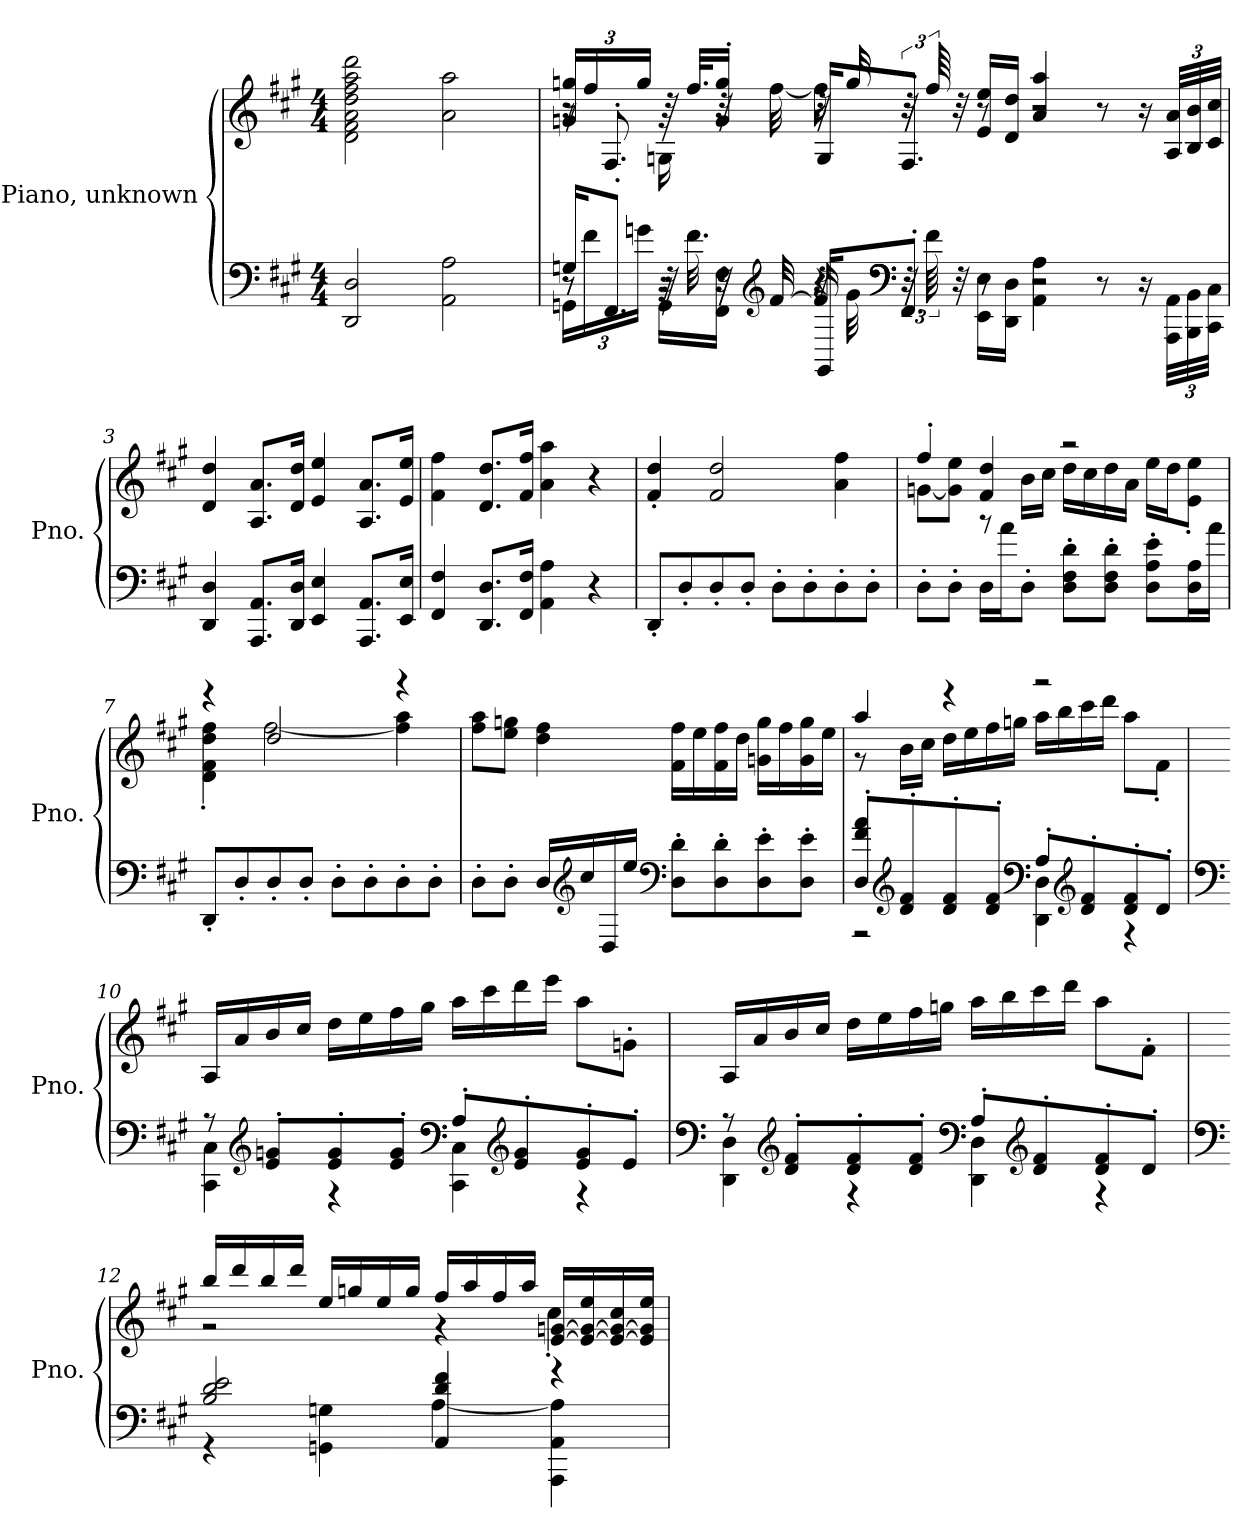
**kern	**kern
*part1	*part1
*staff2	*staff1
*I"Piano, unknown	*
*I'Pno.	*
*clefF4	*clefG2
*k[f#c#g#]	*k[f#c#g#]
*M4/4	*M4/4
*MM120	*MM120
=1	=1
2DD/ 2D/	2d\ 2f#\ 2a\ 2dd\ 2ff#\ 2aa\ 2ddd\
2AA\ 2A\	2a\ 2aa\
=2	=2
*^	*
*	*Xbrackettup	*Xbrackettup
*^	*	*^
*	*	*^	*	*^
8r	24GGn\LL	16Gn/KL	8r	24gn/ 24ggn/LL	8r	16r
.	24f#\	.	.	24ff#/	.	.
.	.	8.FF#'/J	.	.	.	8.F#'/
.	24gn\JJ	.	.	24gg/JJ	.	.
16r	64r	.	16GG\LL	64r	16Gn\	.
.	32.f#\	.	.	32.ff#/KLL	.	.
32r	16r	.	16FF#\ 16F#\JJ	16g/' 16gg/'JJ	32r	.
*clefG2	*	*	*	*	*	*
[32f#/	.	.	.	.	[32ff#\	.
16f#/]	32r	16GG/KL	4r	32r	16ff#\]	16G/KL
.	32g\	.	.	32gg/	.	.
*clefF4	*	*	*	*	*	*
*	*brackettup	*	*	*brackettup	*	*
16r	48r	8.FF#'/J	.	48r	16r	8.F#'/J
.	96f#\	.	.	96ff#/	.	.
.	32r	.	.	32r	.	.
8r	16EE\ 16E\LL	.	.	16e/ 16ee/LL	8r	.
.	16DD\ 16D\JJ	.	.	16d/ 16dd/JJ	.	.
2r	4AA\ 4A\	2r	2r	4a/ 4aa/	2r	2r
.	8r	.	.	8r	.	.
.	16r	.	.	16r	.	.
*	*Xbrackettup	*	*	*Xbrackettup	*	*
.	48AAA\ 48AA\LLL	.	.	48A/ 48a/LLL	.	.
.	48BBB\ 48BB\	.	.	48B/ 48b/	.	.
.	48CC#\ 48C#\JJJ	.	.	48c#/ 48cc#/JJJ	.	.
*v	*v	*v	*v	*	*	*
*	*v	*v	*v
!!LO:LB:g=z
=3	=3
4DD/ 4D/	4d/ 4dd/
8.AAA/ 8.AA/L	8.A/ 8.a/L
16DD/ 16D/Jk	16d/ 16dd/Jk
4EE/ 4E/	4e/ 4ee/
8.AAA/ 8.AA/L	8.A/ 8.a/L
16EE/ 16E/Jk	16e/ 16ee/Jk
=4	=4
4FF#/ 4F#/	4f#\ 4ff#\
8.DD/ 8.D/L	8.d/ 8.dd/L
16FF#/ 16F#/Jk	16f#/ 16ff#/Jk
4AA\ 4A\	4a\ 4aa\
4r	4r
=5	=5
8DD'/L	4f#/' 4dd/'
8D'/	.
8D'/	2f#/ 2dd/
8D'/J	.
8D'\L	.
8D'\	.
8D'\	4a\ 4ff#\
8D'\J	.
=6	=6
*	*^
8D'\L	4ff#'/	[8gn\L
8D'\J	.	8g\] 8ee\J
16D\LL	4f#/ 4dd/	8r
16a\J	.	.
8D'\J	.	16b\LL
.	.	16cc#\JJ
8D\' 8F#\' 8d\'L	2r	16dd\LL
.	.	16cc#\
8D\' 8F#\' 8d\'J	.	16dd\
.	.	16a\JJ
8D\' 8A\' 8e\'L	.	16ee\LL
.	.	16dd\J
16D\ 16A\L	.	8e\' 8ee\'J
16a\JJ	.	.
!!LO:LB:g=z	!!
=7	=7	=7
8DD'/L	4r	4d\' 4f#\' 4dd\' 4ff#\'
8D'/	.	.
8D'/	2dd/	[2ff#\
8D'/J	.	.
8D'\L	.	.
8D'\	.	.
8D'\	4r	4ff#\] 4aa\
8D'\J	.	.
*	*v	*v
=8	=8
8D'\L	8ff#\ 8aa\L
8D'\J	8ee\ 8ggn\J
16D/LL	4dd\ 4ff#\
*clefG2	*
16cc#/	.
16D/	.
16ee/JJ	.
*clefF4	*
8D\' 8d\'L	16f#\ 16ff#\LL
.	16ee\
8D\' 8d\'	16f#\ 16ff#\
.	16dd\JJ
8D\' 8e\'	16gn\ 16gg\LL
.	16ff#\
8D\' 8e\'J	16g\ 16gg\
.	16ee\JJ
!!LO:LB:g=z
=9	=9
*^	*^
8D/' 8f#/' 8a/'L	2r	4aa/	8r
*clefG2	*	*	*
8d/' 8f#/'	.	.	16b\LL
.	.	.	16cc#\JJ
8d/' 8f#/'	.	4r	16dd\LL
.	.	.	16ee\
8d/' 8f#/'J	.	.	16ff#\
.	.	.	16ggn\JJ
*clefF4	*	*	*
8A'/L	4DD\ 4D\	2r	16aa\LL
.	.	.	16bb\
*clefG2	*	*	*
8d/' 8f#/'	.	.	16ccc#\
.	.	.	16ddd\JJ
8d/' 8f#/'	4r	.	8aa\L
8d'/J	.	.	8f#'\J
*	*	*v	*v
=10	=10	=10
*clefF4	*	*
8r	4CC#\ 4C#\	16A/LL
.	.	16a/
*clefG2	*	*
8e/' 8gn/'L	.	16b/
.	.	16cc#/JJ
8e/' 8g/'	4r	16dd\LL
.	.	16ee\
8e/' 8g/'J	.	16ff#\
.	.	16gg#\JJ
*clefF4	*	*
8A'/L	4CC#\ 4C#\	16aa\LL
.	.	16ccc#\
*clefG2	*	*
8e/' 8g/'	.	16ddd\
.	.	16eee\JJ
8e/' 8g/'	4r	8aa\L
8e'/J	.	8gn'\J
!!LO:LB:g=z
=11	=11	=11
*clefF4	*	*
8r	4DD\ 4D\	16A/LL
.	.	16a/
*clefG2	*	*
8d/' 8f#/'L	.	16b/
.	.	16cc#/JJ
8d/' 8f#/'	4r	16dd\LL
.	.	16ee\
8d/' 8f#/'J	.	16ff#\
.	.	16ggn\JJ
*clefF4	*	*
8A'/L	4DD\ 4D\	16aa\LL
.	.	16bb\
*clefG2	*	*
8d/' 8f#/'	.	16ccc#\
.	.	16ddd\JJ
8d/' 8f#/'	4r	8aa\L
8d'/J	.	8f#'\J
=12	=12	=12
*clefF4	*	*
*	*	*^
2B/ 2d/ 2e/	4r	16bb/LL	2r
.	.	16ddd/	.
.	.	16bb/	.
.	.	16ddd/JJ	.
.	4GGn\ 4Gn\	16ee/LL	.
.	.	16ggn/	.
.	.	16ee/	.
.	.	16gg/JJ	.
4AA/ 4d/ 4f#/	[4A\	16ff#/LL	4r
.	.	16aa/	.
.	.	16ff#/	.
.	.	16aa/JJ	.
4r	4AAA\ 4AA\ 4A\]	[16e/ [16gn/LL	4cc#'\
.	.	16e/_ 16g/_ 16ee/	.
.	.	16e/_ 16g/_ 16cc#/	.
.	.	16e/] 16g/] 16ee/JJ	.
*v	*v	*	*
*	*v	*v
=	=
*-	*-
